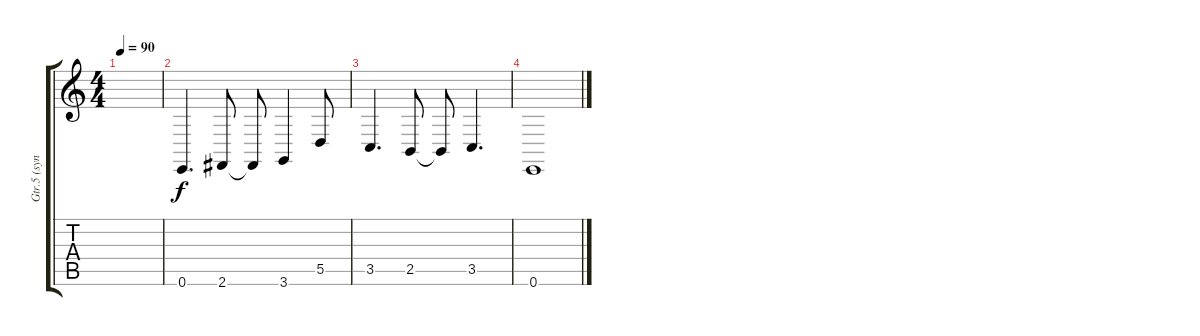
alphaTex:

\track ("Gtr.5 (synth arr.)" "Gtr.5 (syn") {instrument cello}
\staff {score tabs}
\tuning (E4 B3 G3 D3 A2 E2) {hide}
\ts (4 4)
\tempo 90
\clef g2
\ks c
|
0.6.4{d} 2.6.8 2.6{t}.8 3.6.4 5.5.8 |
3.5.4{d} 2.5.8 2.5{t}.8 3.5.4{d} |
0.6.1
